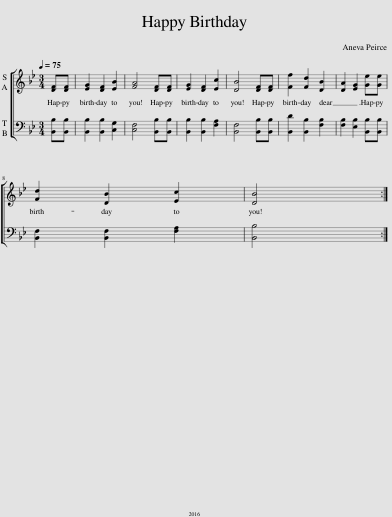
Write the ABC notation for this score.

X:1
%%score [ 1 2 ]
L:1/8
Q:1/4=75
M:3/4
I:linebreak $
K:Bb
V:1 treble
V:2 bass
V:1
 [DF][DF] | [EG]2 [DF]2 [EB]2 | [FA]4 [DF][DF] | [EG]2 [DF]2 [Ec]2 | [DB]4 [DF][DF] | %5
 [Ff]2 [Fd]2 [DB]2 | [DA]2 [EG]2 [Ge][Ge] |$ [Fd]2 [DB]2 [Ec]2 | [DB]4 :| %9
V:2
 [B,,B,][B,,B,] | [B,,B,]2 [B,,B,]2 [C,G,]2 | [C,F,]4 [B,,B,][B,,B,] | [B,,B,]2 [B,,B,]2 [F,A,]2 | [B,,F,]4 [B,,B,][B,,B,] | %5
 [B,,D]2 [B,,B,]2 [F,B,]2 | [F,B,]2 [E,B,]2 [B,,B,][B,,B,] |$ [B,,F,]2 [B,,F,]2 [F,A,]2 | [B,,B,]4 :| %9
